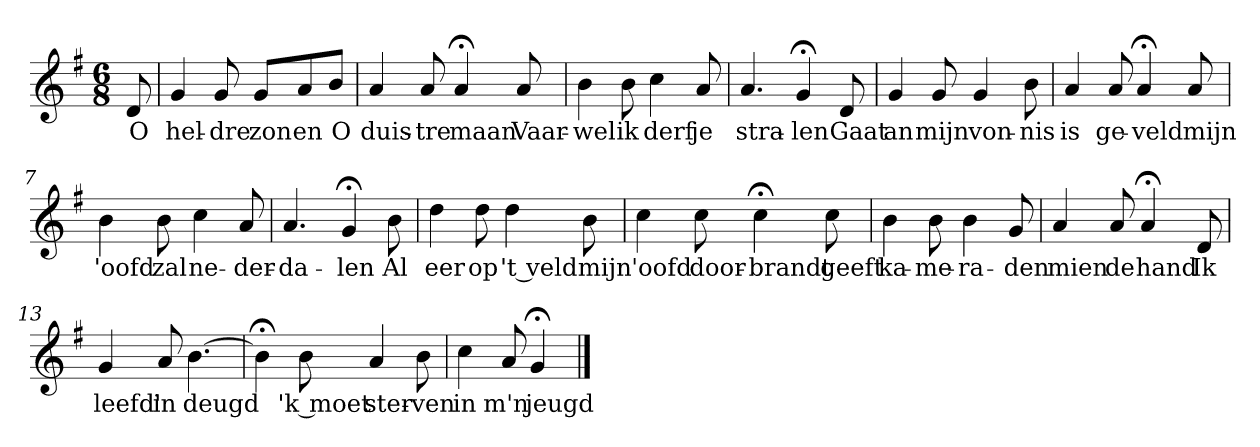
**kern	**text
*part1	*part1
*staff1	*staff1
*k[f#]	*
*G:	*
*M6/8	*
*MM120	*
=	=
8d	O
=1	=1
4g	hel-
8g	-dre
8gL	zon
8a	en
8bJ	O
=2	=2
4a	duis-
8a	-tre
4a;<	maan
8a	Vaar-
=3	=3
4b	-wel
8b	ik
4cc	derf
8a	je
=4	=4
4.a	stra-
4g;<	-len
8d	Gaat
=5	=5
4g	an
8g	mijn
4g	von-
8b	-nis
=6	=6
4a	is
8a	ge-
4a;<	-veld
8a	mijn
=7	=7
4b	'oofd
8b	zal
4cc	ne-
8a	-der-
=8	=8
4.a	-da-
4g;<	-len
8b	Al
=9	=9
4dd	eer
8dd	op
4dd	't veld
8b	mijn
=10	=10
4cc	'oofd
8cc	door-
4cc;<	-brandt
8cc	geeft
=11	=11
4b	ka-
8b	-me-
4b	-ra-
8g	-den
=12	=12
4a	mien
8a	de
4a;<	hand
8d	Ik
=13	=13
4g	leefd'
8a	in
[4.b	deugd
=14	=14
4b;<]	.
8b	'k moet
4a	ster-
8b	-ven
=15	=15
4cc	in
8a	m'n
4g;<	jeugd
==	==
*-	*-
